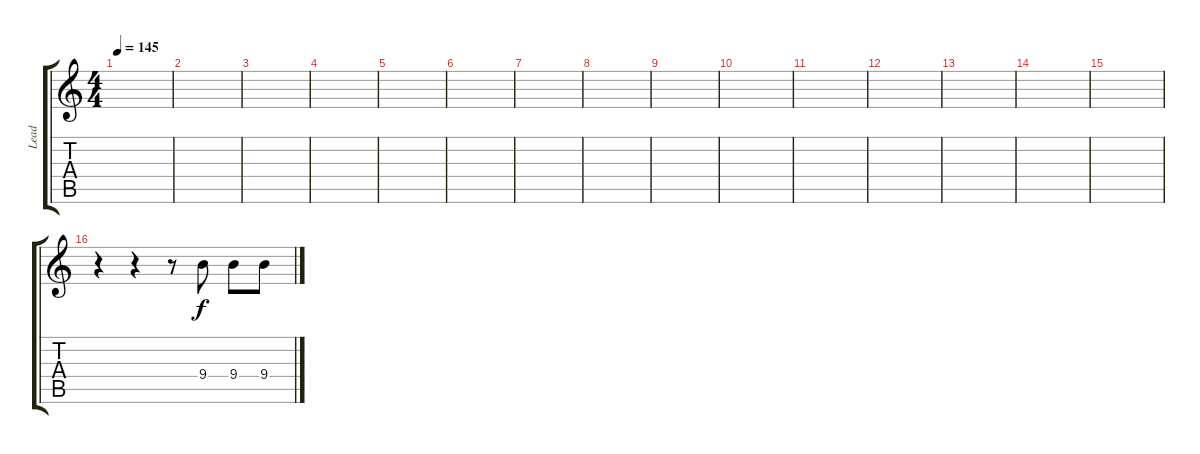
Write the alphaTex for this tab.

\track ("Lead" "Lead") {instrument overdrivenguitar}
\staff {score tabs}
\tuning (E4 B3 G3 D3 A2 E2) {hide}
\ts (4 4)
\tempo 145
\clef g2
\ks c
|
|
|
|
|
|
|
|
|
|
|
|
|
|
|
r.4 r.4 r.8 9.4.8 9.4.8 9.4.8
